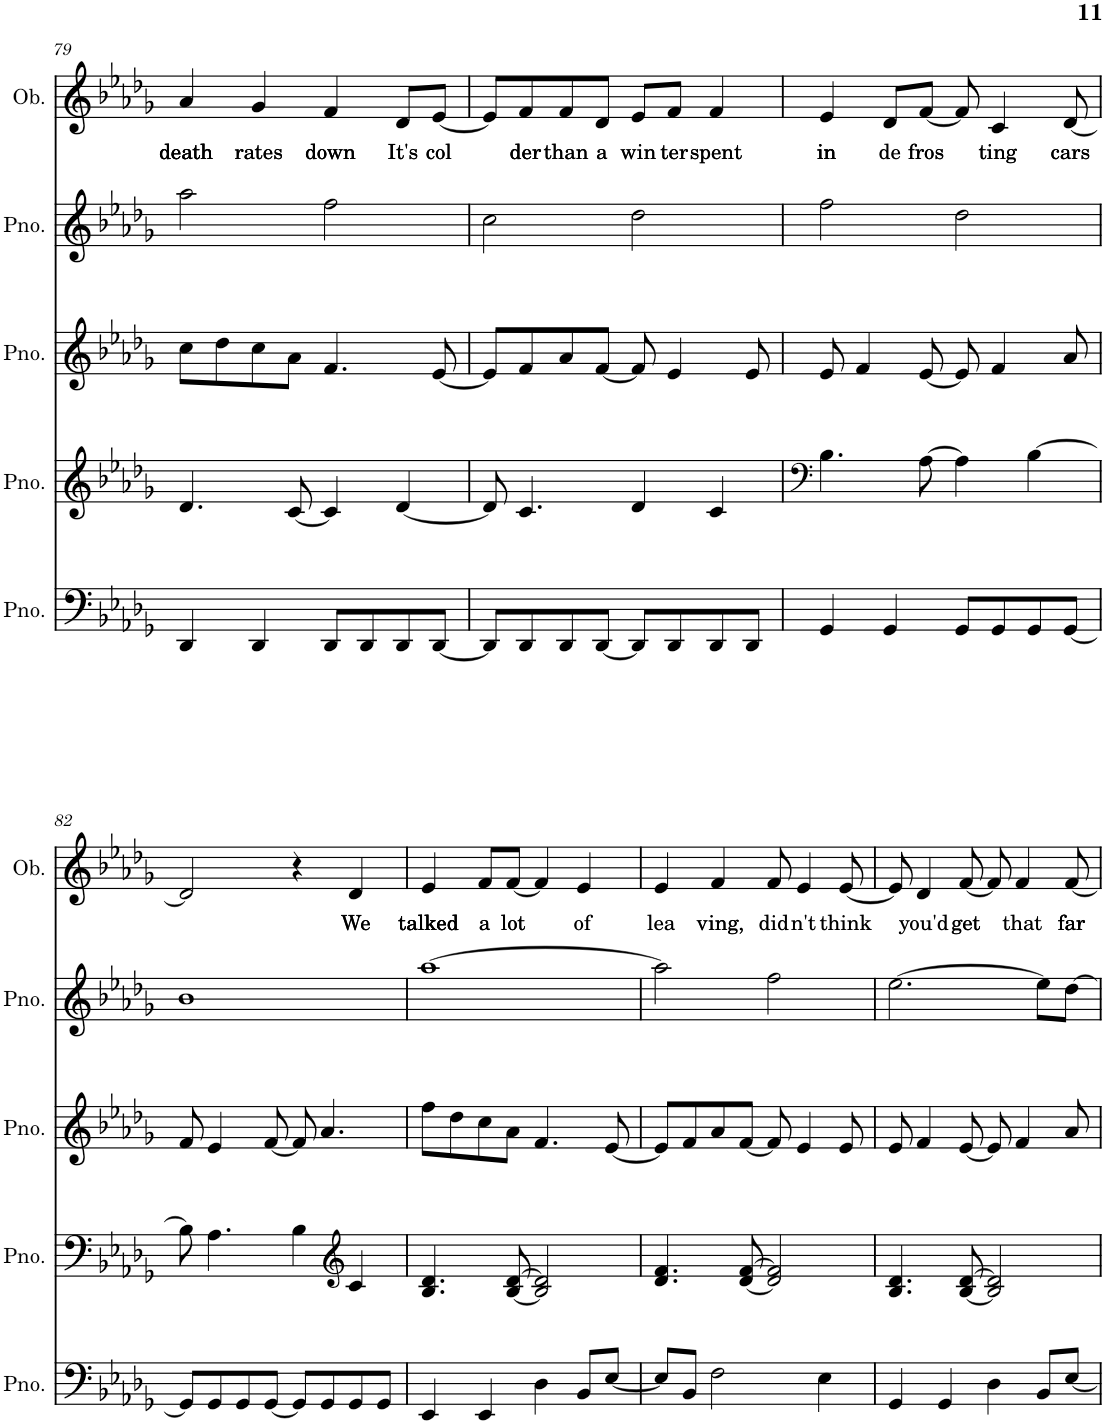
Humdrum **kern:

**kern	**kern	**kern	**kern	**kern	**text
*part5	*part4	*part3	*part2	*part1	*part1
*staff5	*staff4	*staff3	*staff2	*staff1	*staff1
*I"Piano, :bassNotes	*I"Piano, :tenorVoice	*I"Piano, :altoNotes	*I"Piano, :sopranoVoice	*I"Oboe, :soloVoice	*
*I'Pno.	*I'Pno.	*I'Pno.	*I'Pno.	*I'Ob.	*
!!LO:PB:g=z
*clefF4	*clefG2	*clefG2	*clefG2	*clefG2	*
*k[b-e-a-d-g-]	*k[b-e-a-d-g-]	*k[b-e-a-d-g-]	*k[b-e-a-d-g-]	*k[b-e-a-d-g-]	*
*M4/4	*M4/4	*M4/4	*M4/4	*M4/4	*
=79	=79	=79	=79	=79	=79
!	!	!	!	!	!LO:LY:b
4DD-/	4.d-/	8cc\L	2aa-\	4a-/	death
.	.	8dd-\	.	.	.
!	!	!	!	!	!LO:LY:b
4DD-/	.	8cc\	.	4g-/	rates
.	[8c/	8a-\J	.	.	.
!	!	!	!	!	!LO:LY:b
8DD-/L	4c/]	4.f/	2ff\	4f/	down
8DD-/	.	.	.	.	.
!	!	!	!	!	!LO:LY:b
8DD-/	[4d-/	.	.	8d-/L	It's
!	!	!	!	!	!LO:LY:b
[8DD-/J	.	[8e-/	.	[8e-/J	col
=80	=80	=80	=80	=80	=80
8DD-/L]	8d-/]	8e-/L]	2cc\	8e-/L]	.
!	!	!	!	!	!LO:LY:b
8DD-/	4.c/	8f/	.	8f/	der
!	!	!	!	!	!LO:LY:b
8DD-/	.	8a-/	.	8f/	than
!	!	!	!	!	!LO:LY:b
[8DD-/J	.	[8f/J	.	8d-/J	a
!	!	!	!	!	!LO:LY:b
8DD-/L]	4d-/	8f/]	2dd-\	8e-/L	win
!	!	!	!	!	!LO:LY:b
8DD-/	.	4e-/	.	8f/J	ter
!	!	!	!	!	!LO:LY:b
8DD-/	4c/	.	.	4f/	spent
8DD-/J	.	8e-/	.	.	.
=81	=81	=81	=81	=81	=81
*	*clefF4	*	*	*	*
!	!	!	!	!	!LO:LY:b
4GG-/	4.B-\	8e-/	2ff\	4e-/	in
.	.	4f/	.	.	.
!	!	!	!	!	!LO:LY:b
4GG-/	.	.	.	8d-/L	de
!	!	!	!	!	!LO:LY:b
.	[8A-\	[8e-/	.	[8f/J	fros
8GG-/L	4A-\]	8e-/]	2dd-\	8f/]	.
!	!	!	!	!	!LO:LY:b
8GG-/	.	4f/	.	4c/	ting
8GG-/	[4B-\	.	.	.	.
!	!	!	!	!	!LO:LY:b
[8GG-/J	.	8a-/	.	[8d-/	cars
!!LO:LB:g=z
=82	=82	=82	=82	=82	=82
8GG-/L]	8B-\]	8f/	1b-	2d-/]	.
8GG-/	4.A-\	4e-/	.	.	.
8GG-/	.	.	.	.	.
[8GG-/J	.	[8f/	.	.	.
8GG-/L]	4B-\	8f/]	.	4r	.
8GG-/	.	4.a-/	.	.	.
*	*clefG2	*	*	*	*
!	!	!	!	!	!LO:LY:b
8GG-/	4c/	.	.	4d-/	We
8GG-/J	.	.	.	.	.
=83	=83	=83	=83	=83	=83
!	!	!	!	!	!LO:LY:b
4EE-/	4.B-/ 4.d-/	8ff\L	[1aa-	4e-/	talked
.	.	8dd-\	.	.	.
!	!	!	!	!	!LO:LY:b
4EE-/	.	8cc\	.	8f/L	a
!	!	!	!	!	!LO:LY:b
.	[8B-/ [8d-/	8a-\J	.	[8f/J	lot
4D-\	2B-/] 2d-/]	4.f/	.	4f/]	.
!	!	!	!	!	!LO:LY:b
8BB-/L	.	.	.	4e-/	of
[8E-/J	.	[8e-/	.	.	.
=84	=84	=84	=84	=84	=84
!	!	!	!	!	!LO:LY:b
8E-/L]	4.d-/ 4.f/	8e-/L]	2aa-\]	4e-/	lea
8BB-/J	.	8f/	.	.	.
!	!	!	!	!	!LO:LY:b
2F\	.	8a-/	.	4f/	ving,
.	[8d-/ [8f/	[8f/J	.	.	.
!	!	!	!	!	!LO:LY:b
.	2d-/] 2f/]	8f/]	2ff\	8f/	did
!	!	!	!	!	!LO:LY:b
.	.	4e-/	.	4e-/	n't
4E-\	.	.	.	.	.
!	!	!	!	!	!LO:LY:b
.	.	8e-/	.	[8e-/	think
=85	=85	=85	=85	=85	=85
4GG-/	4.B-/ 4.d-/	8e-/	[2.ee-\	8e-/]	.
!	!	!	!	!	!LO:LY:b
.	.	4f/	.	4d-/	you'd
4GG-/	.	.	.	.	.
!	!	!	!	!	!LO:LY:b
.	[8B-/ [8d-/	[8e-/	.	[8f/	get
4D-\	2B-/] 2d-/]	8e-/]	.	8f/]	.
!	!	!	!	!	!LO:LY:b
.	.	4f/	.	4f/	that
8BB-/L	.	.	8ee-\L]	.	.
!	!	!	!	!	!LO:LY:b
[8E-/J	.	8a-/	[8dd-\J	[8f/	far
=	=	=	=	=	=
*-	*-	*-	*-	*-	*-
